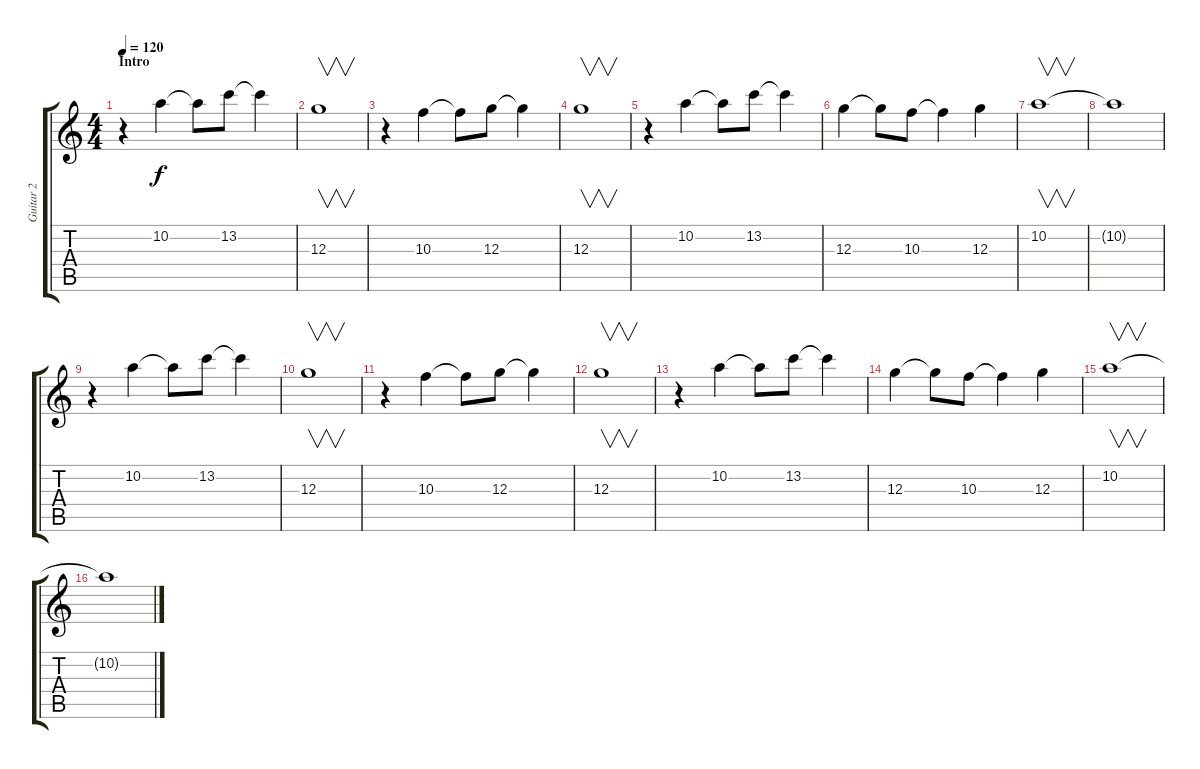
\track ("Guitar 2" "Guitar 2") {instrument acousticguitarnylon}
\staff {score tabs}
\tuning (E4 B3 G3 D3 A2 E2) {hide}
\ts (4 4)
\section ("" "Intro")
\tempo 120
\clef g2
\ks c
r.4{dy f instrument acousticguitarnylon} 10.2.4 10.2{t}.8 13.2.8 13.2{t}.4 |
12.3.1{v} |
r.4 10.3.4 10.3{t}.8 12.3.8 12.3{t}.4 |
12.3.1{v} |
r.4 10.2.4 10.2{t}.8 13.2.8 13.2{t}.4 |
12.3.4 12.3{t}.8 10.3.8 10.3{t}.4 12.3.4 |
10.2.1{v} |
10.2{t}.1 |
r.4 10.2.4 10.2{t}.8 13.2.8 13.2{t}.4 |
12.3.1{v} |
r.4 10.3.4 10.3{t}.8 12.3.8 12.3{t}.4 |
12.3.1{v} |
r.4 10.2.4 10.2{t}.8 13.2.8 13.2{t}.4 |
12.3.4 12.3{t}.8 10.3.8 10.3{t}.4 12.3.4 |
10.2.1{v} |
10.2{t}.1
